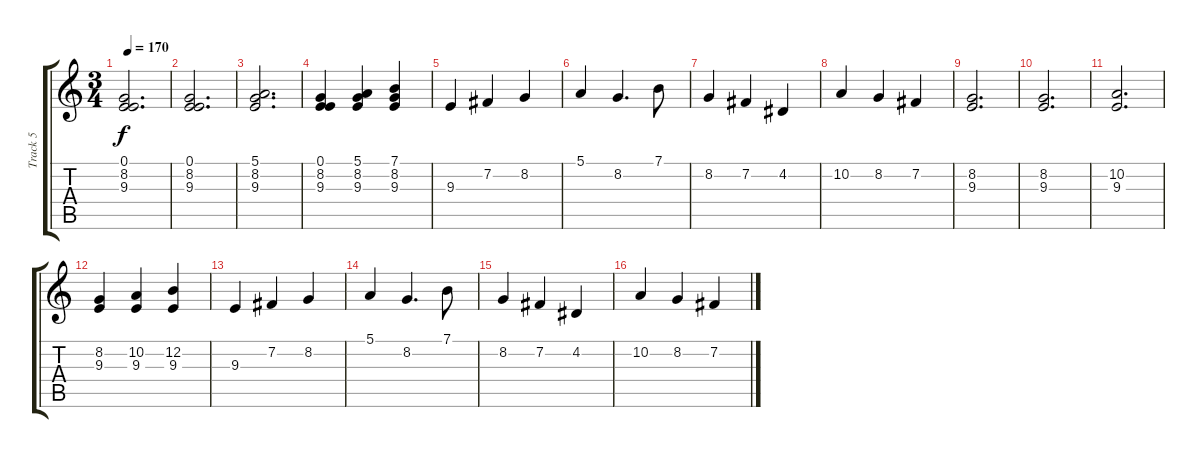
\track ("Track 5" "Track 5") {instrument vibraphone}
\staff {score tabs}
\tuning (E4 B3 G3 D3 A2 E2) {hide}
\ts (3 4)
\tempo 170
\clef g2
\ks c
(0.1 8.2 9.3).2{d dy f} |
(0.1 8.2 9.3).2{d} |
(5.1 8.2 9.3).2{d} |
(0.1 8.2 9.3).4 (5.1 8.2 9.3).4 (7.1 8.2 9.3).4 |
9.3.4 7.2.4 8.2.4 |
5.1.4 8.2.4{d} 7.1.8 |
8.2.4 7.2.4 4.2.4 |
10.2.4 8.2.4 7.2.4 |
(8.2 9.3).2{d} |
(8.2 9.3).2{d} |
(10.2 9.3).2{d} |
(8.2 9.3).4 (10.2 9.3).4 (12.2 9.3).4 |
9.3.4 7.2.4 8.2.4 |
5.1.4 8.2.4{d} 7.1.8 |
8.2.4 7.2.4 4.2.4 |
10.2.4 8.2.4 7.2.4
